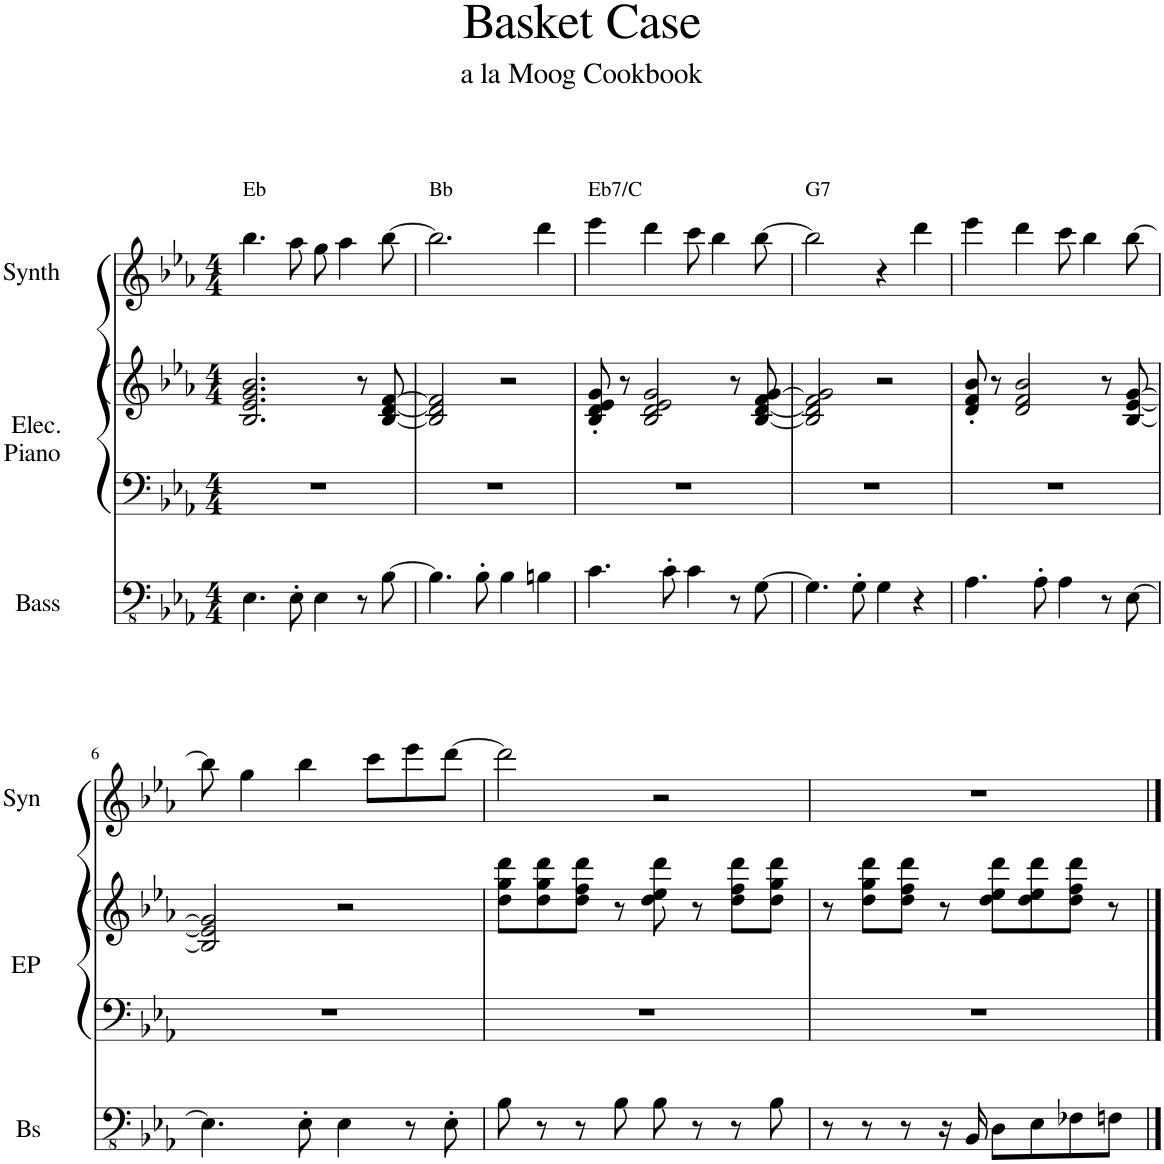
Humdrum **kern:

**kern	**kern	**kern	**kern
*part3	*part2	*part2	*part1
*staff4	*staff3	*staff2	*staff1
*I"Bass	*I"Elec. Piano	*	*I"Synth
*I'Bs	*I'EP	*	*I'Syn
*clefFv4	*clefF4	*clefG2	*clefG2
*k[b-e-a-]	*k[b-e-a-]	*k[b-e-a-]	*k[b-e-a-]
*M4/4	*M4/4	*M4/4	*M4/4
=1	=1	=1	=1
!	!	!	!LO:TX:a:t=Eb
4.EE-\	1r	2.B-/ 2.e-/ 2.g/ 2.b-/	4.bb-\
8EE-'\	.	.	8aa-\
4EE-\	.	.	8gg\
.	.	.	4aa-\
8r	.	8r	.
[8BB-\	.	[8B-/ [8d/ [8f/	[8bb-\
=2	=2	=2	=2
!	!	!	!LO:TX:a:t=Bb
4.BB-\]	1r	2B-/] 2d/] 2f/]	2.bb-\]
8BB-'\	.	.	.
4BB-\	.	2r	.
4BBn\	.	.	4ddd\
=3	=3	=3	=3
!	!	!	!LO:TX:a:t=Eb7/C
4.C\	1r	8B-/' 8d/' 8e-/' 8g/'	4eee-\
.	.	8r	.
.	.	2B-/ 2d/ 2e-/ 2g/	4ddd\
8C'\	.	.	.
4C\	.	.	8ccc\
.	.	.	4bb-\
8r	.	8r	.
[8GG\	.	[8B-/ [8d/ 8f/ [8g/	[8bb-\
=4	=4	=4	=4
!	!	!	!LO:TX:a:t=G7
4.GG\]	1r	2B-/] 2d/] 2f/ 2g/]	2bb-\]
8GG'\	.	.	.
4GG\	.	2r	4r
4r	.	.	4ddd\
=5	=5	=5	=5
4.AA-\	1r	8d/' 8f/' 8b-/'	4eee-\
.	.	8r	.
.	.	2d/ 2f/ 2b-/	4ddd\
8AA-'\	.	.	.
4AA-\	.	.	8ccc\
.	.	.	4bb-\
8r	.	8r	.
[8EE-\	.	[8B-/ [8e-/ [8g/	[8bb-\
!!LO:LB:g=z
=6	=6	=6	=6
4.EE-\]	1r	2B-/] 2e-/] 2g/]	8bb-\]
.	.	.	4gg\
8EE-'\	.	.	4bb-\
4EE-\	.	2r	.
.	.	.	8ccc\L
8r	.	.	8eee-\
8EE-'\	.	.	[8ddd\J
=7	=7	=7	=7
8BB-\	1r	8dd\ 8gg\ 8ddd\L	2ddd\]
8r	.	8dd\ 8gg\ 8ddd\	.
8r	.	8dd\ 8ff\ 8ddd\J	.
8BB-\	.	8r	.
8BB-\	.	8dd\ 8ee-\ 8ddd\	2r
8r	.	8r	.
8r	.	8dd\ 8ff\ 8ddd\L	.
8BB-\	.	8dd\ 8gg\ 8ddd\J	.
=8	=8	=8	=8
8r	1r	8r	1r
8r	.	8dd\ 8gg\ 8ddd\L	.
8r	.	8dd\ 8ff\ 8ddd\J	.
16r	.	8r	.
16BBB-/	.	.	.
8DD\L	.	8dd\ 8ee-\ 8ddd\L	.
8EE-\	.	8dd\ 8ee-\ 8ddd\	.
8FF-X\	.	8dd\ 8ff\ 8ddd\J	.
8FFn\J	.	8r	.
==	==	==	==
*-	*-	*-	*-
